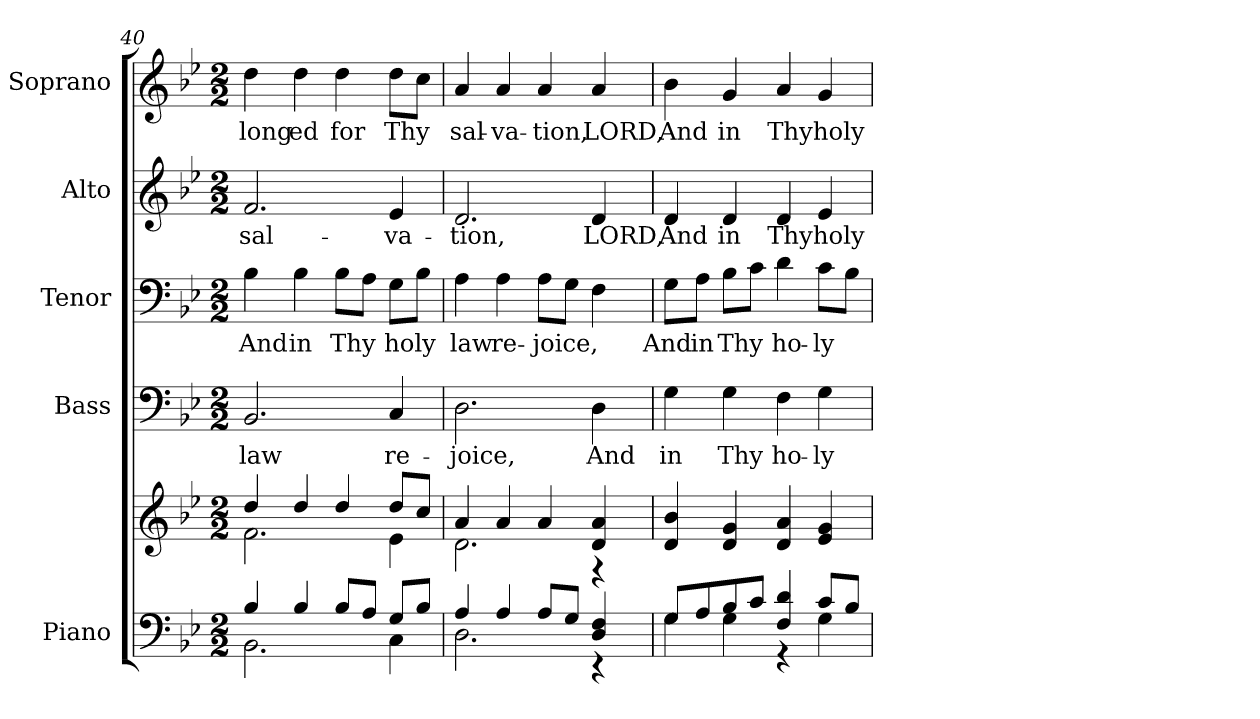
**kern	**kern	**kern	**text	**kern	**text	**kern	**text	**kern	**text
*part5	*part5	*part4	*part4	*part3	*part3	*part2	*part2	*part1	*part1
*staff6	*staff5	*staff4	*staff4	*staff3	*staff3	*staff2	*staff2	*staff1	*staff1
*I"Piano	*	*I"Bass	*	*I"Tenor	*	*I"Alto	*	*I"Soprano	*
*I'Pno.	*	*I'B.	*	*I'T.	*	*I'A.	*	*I'S.	*
*clefF4	*clefG2	*clefF4	*	*clefF4	*	*clefG2	*	*clefG2	*
*k[b-e-]	*k[b-e-]	*k[b-e-]	*	*k[b-e-]	*	*k[b-e-]	*	*k[b-e-]	*
*g:	*g:	*g:	*	*g:	*	*g:	*	*g:	*
*M2/2	*M2/2	*M2/2	*	*M2/2	*	*M2/2	*	*M2/2	*
=40	=40	=40	=40	=40	=40	=40	=40	=40	=40
*^	*^	*	*	*	*	*	*	*	*
!	!	!	!	!	!LO:LY:b:color=#000000	!	!	!	!	!	!
!	!	!	!	!	!	!	!LO:LY:b:color=#000000	!	!	!	!
!	!	!	!	!	!	!	!	!	!LO:LY:b:color=#000000	!	!
!	!	!	!	!	!	!	!	!	!	!	!LO:LY:b:color=#000000
4B-i/	2.BB-i\	4ddi/	2.fi\	2.BB-i/	law	4B-i\	And	2.fi/	sal-	4ddi\	long
!	!	!	!	!	!	!	!LO:LY:b:color=#000000	!	!	!	!
!	!	!	!	!	!	!	!	!	!	!	!LO:LY:b:color=#000000
4B-i/	.	4ddi/	.	.	.	4B-i\	in	.	.	4ddi\	ed
!	!	!	!	!	!	!	!LO:LY:b:color=#000000	!	!	!	!
!	!	!	!	!	!	!	!	!	!	!	!LO:LY:b:color=#000000
8B-i/L	.	4ddi/	.	.	.	8B-i\L	Thy	.	.	4ddi\	for
8Ai/J	.	.	.	.	.	8Ai\J	.	.	.	.	.
!	!	!	!	!	!LO:LY:b:color=#000000	!	!	!	!	!	!
!	!	!	!	!	!	!	!LO:LY:b:color=#000000	!	!	!	!
!	!	!	!	!	!	!	!	!	!LO:LY:b:color=#000000	!	!
!	!	!	!	!	!	!	!	!	!	!	!LO:LY:b:color=#000000
8Gi/L	4Ci\	8ddi/L	4e-i\	4Ci/	re-	8Gi\L	holy	4e-i/	-va-	8ddi\L	Thy
8B-i/J	.	8cci/J	.	.	.	8B-i\J	.	.	.	8cci\J	.
=41	=41	=41	=41	=41	=41	=41	=41	=41	=41	=41	=41
!	!	!	!	!	!LO:LY:b:color=#000000	!	!	!	!	!	!
!	!	!	!	!	!	!	!LO:LY:b:color=#000000	!	!	!	!
!	!	!	!	!	!	!	!	!	!LO:LY:b:color=#000000	!	!
!	!	!	!	!	!	!	!	!	!	!	!LO:LY:b:color=#000000
4Ai/	2.Di\	4ai/	2.di\	2.Di\	-joice,	4Ai\	law	2.di/	-tion,	4ai/	sal-
!	!	!	!	!	!	!	!LO:LY:b:color=#000000	!	!	!	!
!	!	!	!	!	!	!	!	!	!	!	!LO:LY:b:color=#000000
4Ai/	.	4ai/	.	.	.	4Ai\	re-	.	.	4ai/	-va-
!	!	!	!	!	!	!	!LO:LY:b:color=#000000	!	!	!	!
!	!	!	!	!	!	!	!	!	!	!	!LO:LY:b:color=#000000
8Ai/L	.	4ai/	.	.	.	8Ai\L	-joice,	.	.	4ai/	-tion,
8Gi/J	.	.	.	.	.	8Gi\J	.	.	.	.	.
!	!	!	!	!	!LO:LY:b:color=#000000	!	!	!	!	!	!
!	!	!	!	!	!	!	!	!	!LO:LY:b:color=#000000	!	!
!	!	!	!	!	!	!	!	!	!	!	!LO:LY:b:color=#000000
4Di/ 4Fi	4r	4di/ 4ai	4r	4Di\	And	4Fi\	.	4di/	LORD,	4ai/	LORD,
*	*	*v	*v	*	*	*	*	*	*	*	*
=42	=42	=42	=42	=42	=42	=42	=42	=42	=42	=42
*	*	*^	*	*	*	*	*	*	*	*
!	!	!	!	!	!LO:LY:b:color=#000000	!	!	!	!	!	!
*	*	*v	*v	*	*	*	*	*	*	*	*
*	*	*^	*	*	*	*	*	*	*	*
!	!	!	!	!	!	!	!LO:LY:b:color=#000000	!	!	!	!
*	*	*v	*v	*	*	*	*	*	*	*	*
*	*	*^	*	*	*	*	*	*	*	*
!	!	!	!	!	!	!	!	!	!LO:LY:b:color=#000000	!	!
*	*	*v	*v	*	*	*	*	*	*	*	*
*	*	*^	*	*	*	*	*	*	*	*
!	!	!	!	!	!	!	!	!	!	!	!LO:LY:b:color=#000000
*	*	*v	*v	*	*	*	*	*	*	*	*
8Gi/L	4Gi\	4di/ 4b-i	4Gi\	in	8Gi\L	And	4di/	And	4b-i\	And
!	!	!	!	!	!	!LO:LY:b:color=#000000	!	!	!	!
8Ai/	.	.	.	.	8Ai\J	in	.	.	.	.
!	!	!	!	!LO:LY:b:color=#000000	!	!	!	!	!	!
!	!	!	!	!	!	!LO:LY:b:color=#000000	!	!	!	!
!	!	!	!	!	!	!	!	!LO:LY:b:color=#000000	!	!
!	!	!	!	!	!	!	!	!	!	!LO:LY:b:color=#000000
8B-i/	4Gi\	4di/ 4gi	4Gi\	Thy	8B-i\L	Thy	4di/	in	4gi/	in
8ci/J	.	.	.	.	8ci\J	.	.	.	.	.
!	!	!	!	!LO:LY:b:color=#000000	!	!	!	!	!	!
!	!	!	!	!	!	!LO:LY:b:color=#000000	!	!	!	!
!	!	!	!	!	!	!	!	!LO:LY:b:color=#000000	!	!
!	!	!	!	!	!	!	!	!	!	!LO:LY:b:color=#000000
4Fi/ 4di	4r	4di/ 4ai	4Fi\	ho-	4di\	ho-	4di/	Thy	4ai/	Thy
!	!	!	!	!LO:LY:b:color=#000000	!	!	!	!	!	!
!	!	!	!	!	!	!LO:LY:b:color=#000000	!	!	!	!
!	!	!	!	!	!	!	!	!LO:LY:b:color=#000000	!	!
!	!	!	!	!	!	!	!	!	!	!LO:LY:b:color=#000000
8ci/L	4Gi\	4e-i/ 4gi	4Gi\	-ly	8ci\L	-ly	4e-i/	holy	4gi/	holy
8B-i/J	.	.	.	.	8B-i\J	.	.	.	.	.
*v	*v	*	*	*	*	*	*	*	*	*
=	=	=	=	=	=	=	=	=	=
*-	*-	*-	*-	*-	*-	*-	*-	*-	*-
